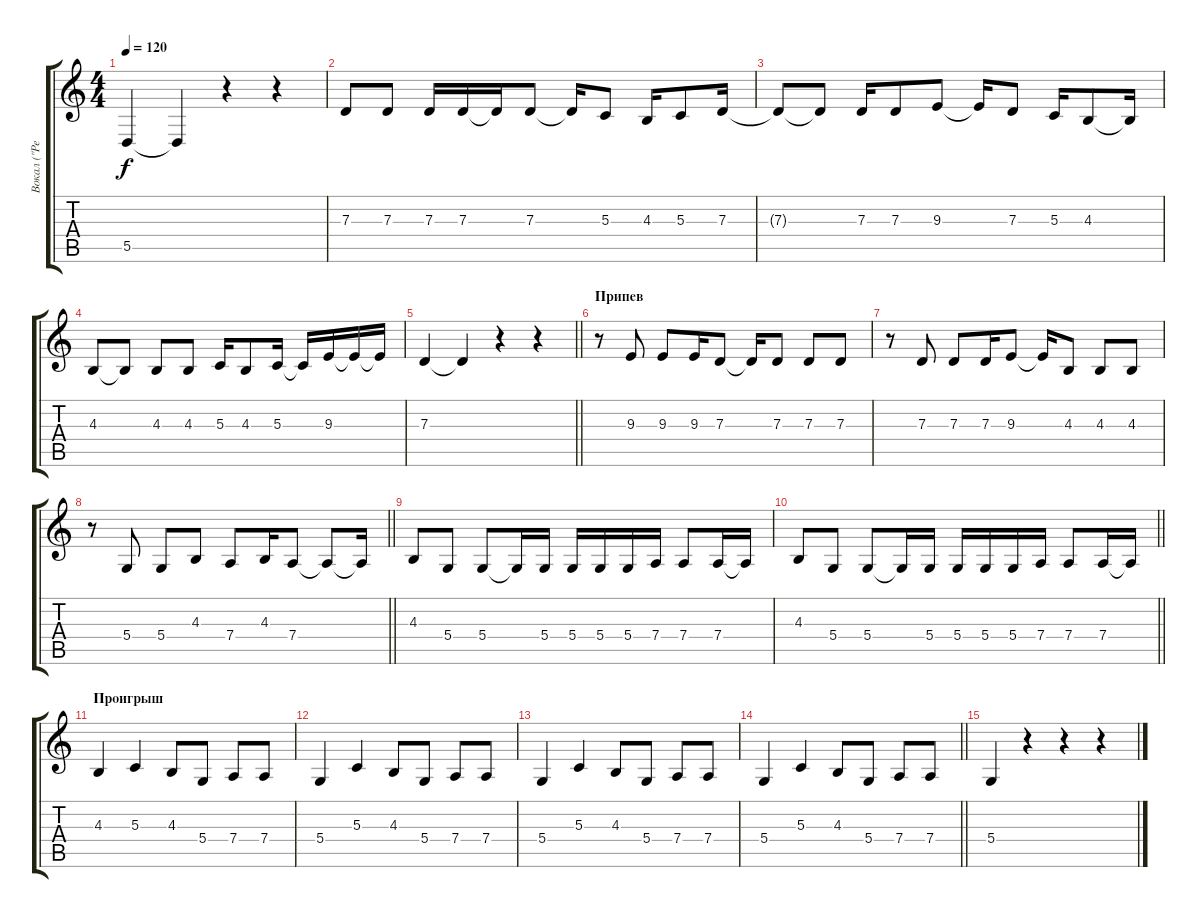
\track ("Вокал (\"Ренегат\")" "Вокал (\"Ре") {instrument cello}
\staff {score tabs}
\tuning (E4 B3 G3 D3 A2 E2) {hide}
\ts (4 4)
\tempo 120
\clef g2
\ks c
5.5.4{dy f} 5.5{t}.4 r.4 r.4 |
7.3.8 7.3.8 7.3.16 7.3.16 7.3{t}.16 7.3.8 7.3{t}.16 5.3.8 4.3.16 5.3.8 7.3.16 |
7.3{t}.8 7.3{t}.8 7.3.16 7.3.8 9.3.8 9.3{t}.16 7.3.8 5.3.16 4.3.8 4.3{t}.16 |
4.3.8 4.3{t}.8 4.3.8 4.3.8 5.3.16 4.3.8 5.3.16 5.3{t}.16 9.3.16 9.3{t}.16 9.3{t}.16 |
\barLineRight lightlight
7.3.4 7.3{t}.4 r.4 r.4 |
\section ("" "Припев")
r.8 9.3.8 9.3.8 9.3.16 7.3.8 7.3{t}.16 7.3.8 7.3.8 7.3.8 |
r.8 7.3.8 7.3.8 7.3.16 9.3.8 9.3{t}.16 4.3.8 4.3.8 4.3.8 |
\barLineRight lightlight
r.8 5.4.8 5.4.8 4.3.8 7.4.8 4.3.16 7.4.8 7.4{t}.8 7.4{t}.16 |
4.3.8 5.4.8 5.4.8 5.4{t}.16 5.4.16 5.4.16 5.4.16 5.4.16 7.4.16 7.4.8 7.4.16 7.4{t}.16 |
\barLineRight lightlight
4.3.8 5.4.8 5.4.8 5.4{t}.16 5.4.16 5.4.16 5.4.16 5.4.16 7.4.16 7.4.8 7.4.16 7.4{t}.16 |
\section ("" "Проигрыш")
4.3.4 5.3.4 4.3.8 5.4.8 7.4.8 7.4.8 |
5.4.4 5.3.4 4.3.8 5.4.8 7.4.8 7.4.8 |
5.4.4 5.3.4 4.3.8 5.4.8 7.4.8 7.4.8 |
\barLineRight lightlight
5.4.4 5.3.4 4.3.8 5.4.8 7.4.8 7.4.8 |
5.4.4 r.4 r.4 r.4
